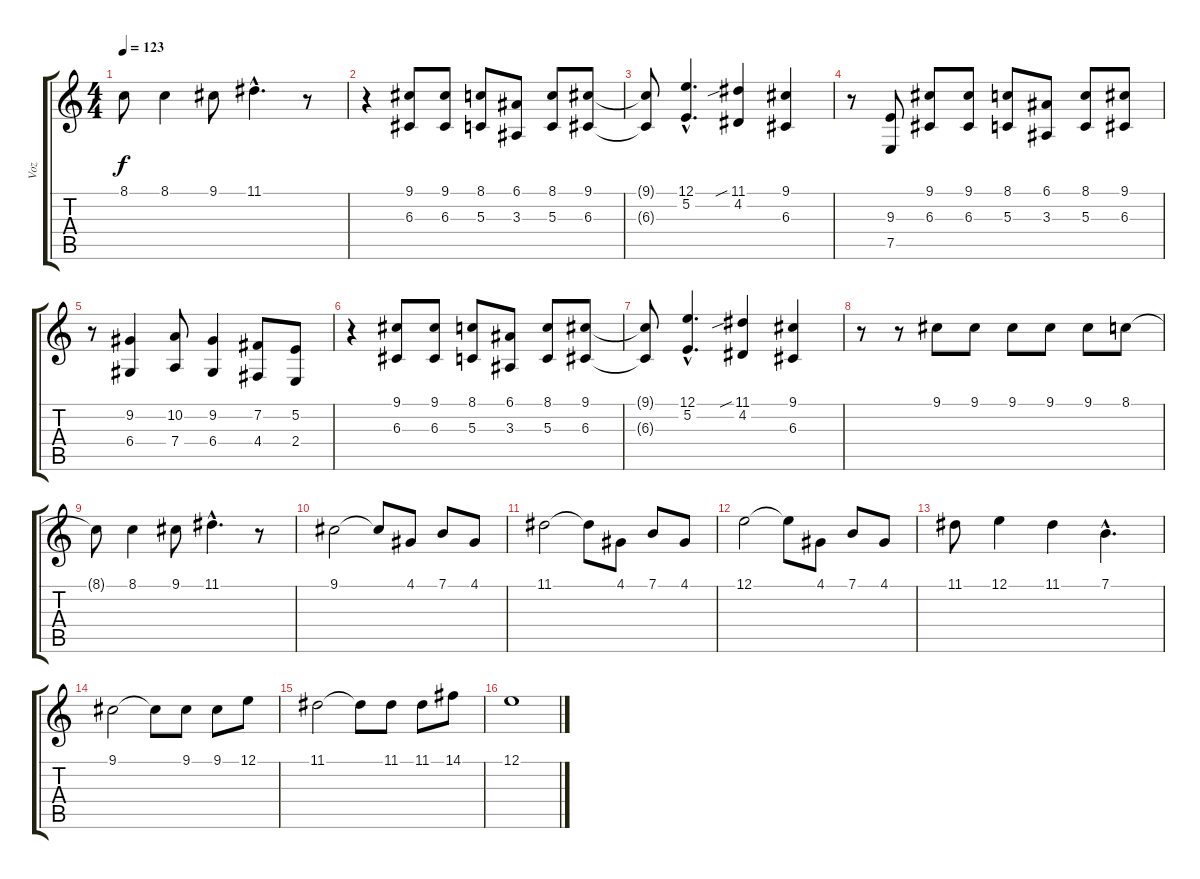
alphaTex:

\track ("Voz" "Voz") {instrument cello}
\staff {score tabs}
\tuning (E4 B3 G3 D3 A2 E2) {hide}
\ts (4 4)
\tempo 123
\clef g2
\ks c
8.1{t}.8{dy f} 8.1.4 9.1.8 11.1{hac}.4{d} r.8 |
r.4 (9.1 6.3).8 (9.1 6.3).8 (8.1 5.3).8 (6.1 3.3).8 (8.1 5.3).8 (9.1 6.3).8 |
(9.1{t} 6.3{t}).8 (12.1{hac} 5.2{hac}).4{d} (11.1{sib} 4.2).4 (9.1 6.3).4 |
r.8 (9.3 7.5).8 (9.1 6.3).8 (9.1 6.3).8 (8.1 5.3).8 (6.1 3.3).8 (8.1 5.3).8 (9.1 6.3).8 |
r.8 (9.2 6.4).4 (10.2 7.4).8 (9.2 6.4).4 (7.2 4.4).8 (5.2 2.4).8 |
r.4 (9.1 6.3).8 (9.1 6.3).8 (8.1 5.3).8 (6.1 3.3).8 (8.1 5.3).8 (9.1 6.3).8 |
(9.1{t} 6.3{t}).8 (12.1{hac} 5.2{hac}).4{d} (11.1{sib} 4.2).4 (9.1 6.3).4 |
r.8 r.8 9.1.8 9.1.8 9.1.8 9.1.8 9.1.8 8.1.8 |
8.1{t}.8 8.1.4 9.1.8 11.1{hac}.4{d} r.8 |
9.1.2 9.1{t}.8 4.1.8 7.1.8 4.1.8 |
11.1.2 11.1{t}.8 4.1.8 7.1.8 4.1.8 |
12.1.2 12.1{t}.8 4.1.8 7.1.8 4.1.8 |
11.1.8 12.1.4 11.1.4 7.1{hac}.4{d} |
9.1.2 9.1{t}.8 9.1.8 9.1.8 12.1.8 |
11.1.2 11.1{t}.8 11.1.8 11.1.8 14.1.8 |
12.1.1{volume 0}
